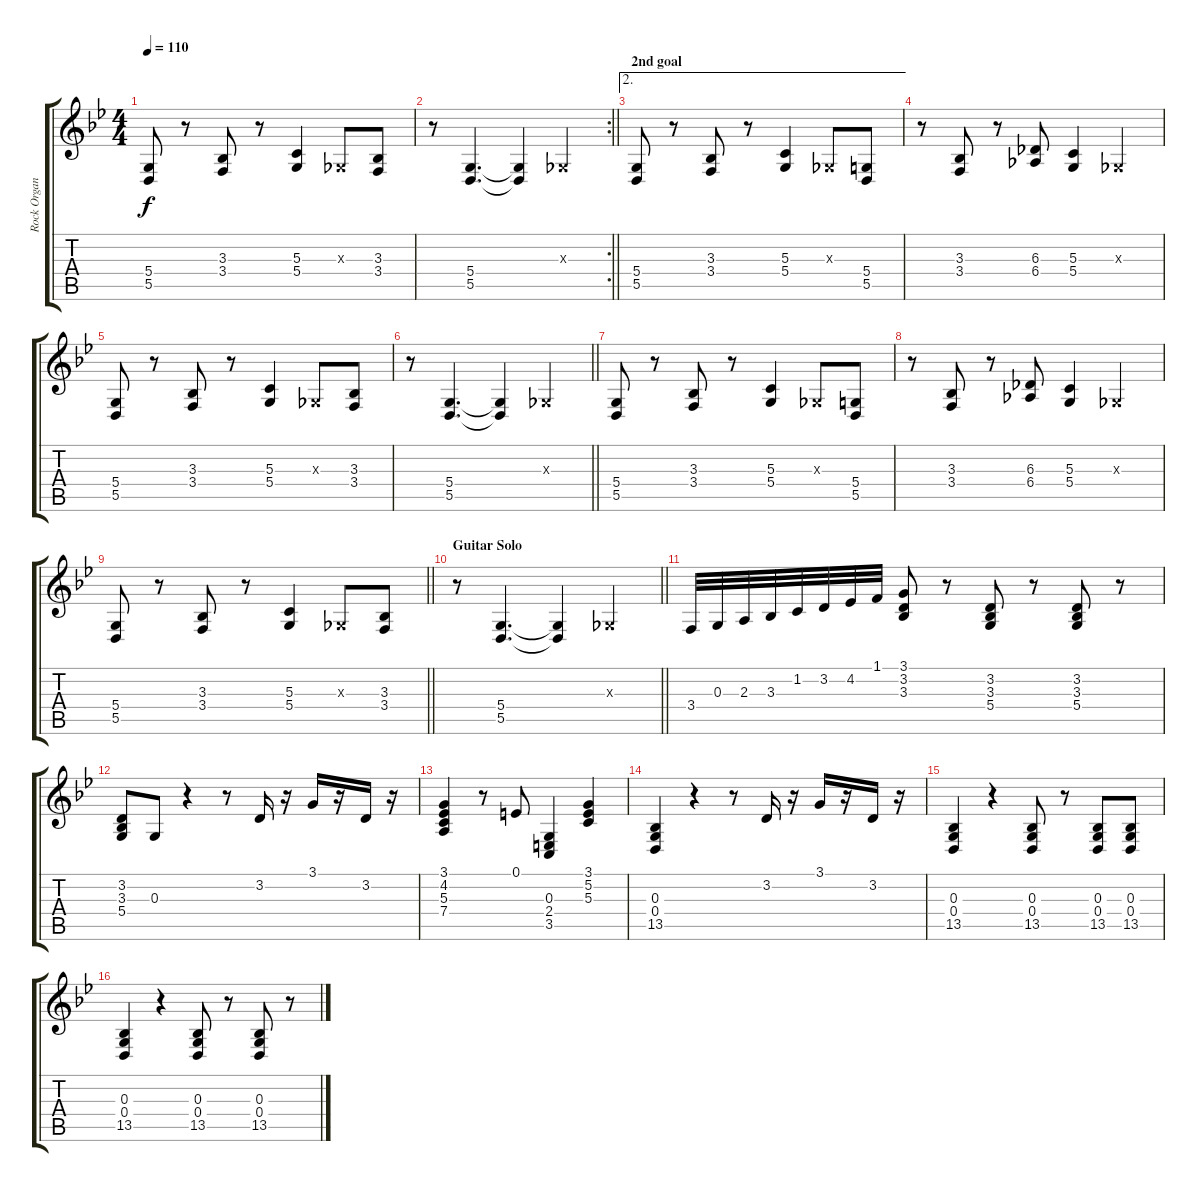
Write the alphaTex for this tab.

\track ("Rock Organ" "Rock Organ") {instrument rockorgan}
\staff {score tabs}
\tuning (E4 B3 G3 D3 A2 E2) {hide}
\ts (4 4)
\tempo 110
\clef g2
\ks bb
(5.4 5.5).8{dy f} r.8 (3.3 3.4).8 r.8 (5.3 5.4).4 -1.3{x}.8 (3.3 3.4).8 |
\rc 2
\barLineRight lightlight
r.8 (5.4 5.5).4{d} (5.4{t} 5.5{t}).4 -1.3{x}.4 |
\ae 2
\section ("" "2nd goal")
(5.4 5.5).8 r.8 (3.3 3.4).8 r.8 (5.3 5.4).4 -1.3{x}.8 (5.4 5.5).8 |
r.8 (3.3 3.4).8 r.8 (6.3 6.4).8 (5.3 5.4).4 -1.3{x}.4 |
(5.4 5.5).8 r.8 (3.3 3.4).8 r.8 (5.3 5.4).4 -1.3{x}.8 (3.3 3.4).8 |
\barLineRight lightlight
r.8 (5.4 5.5).4{d} (5.4{t} 5.5{t}).4 -1.3{x}.4 |
(5.4 5.5).8 r.8 (3.3 3.4).8 r.8 (5.3 5.4).4 -1.3{x}.8 (5.4 5.5).8 |
r.8 (3.3 3.4).8 r.8 (6.3 6.4).8 (5.3 5.4).4 -1.3{x}.4 |
\barLineRight lightlight
(5.4 5.5).8 r.8 (3.3 3.4).8 r.8 (5.3 5.4).4 -1.3{x}.8 (3.3 3.4).8 |
\section ("" "Guitar Solo")
\barLineRight lightlight
r.8 (5.4 5.5).4{d} (5.4{t} 5.5{t}).4 -1.3{x}.4 |
3.4.32 0.3.32 2.3.32 3.3.32 1.2.32 3.2.32 4.2.32 1.1.32 (3.1 3.2 3.3).8 r.8 (3.2 3.3 5.4).8 r.8 (3.2 3.3 5.4).8 r.8 |
(3.2 3.3 5.4).8 0.3.8 r.4 r.8 3.2.16 r.16 3.1.16 r.16 3.2.16 r.16 |
(3.1 4.2 5.3 7.4).4 r.8 0.1.8 (0.3 2.4 3.5).4 (3.1 5.2 5.3).4 |
(0.3 0.4 13.5).4 r.4 r.8 3.2.16 r.16 3.1.16 r.16 3.2.16 r.16 |
(0.3 0.4 13.5).4 r.4 (0.3 0.4 13.5).8 r.8 (0.3 0.4 13.5).8 (0.3 0.4 13.5).8 |
(0.3 0.4 13.5).4 r.4 (0.3 0.4 13.5).8 r.8 (0.3 0.4 13.5).8 r.8
